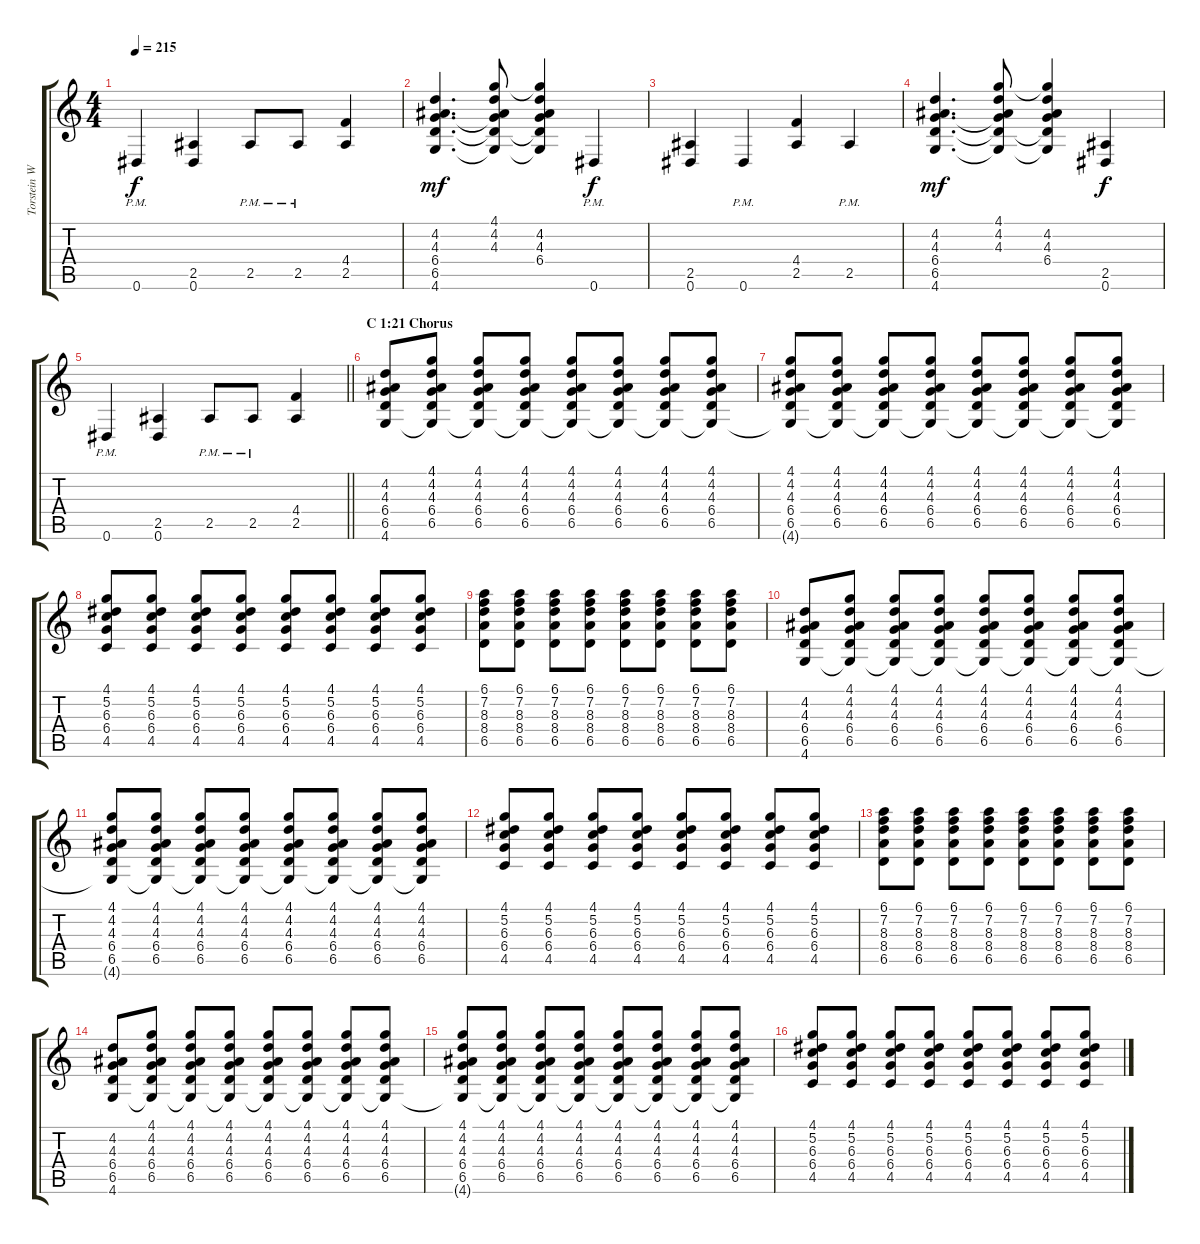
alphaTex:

\track ("Torstein Wickberg (Rhythm Guitar)" "Torstein W") {instrument electricguitarclean}
\staff {score tabs}
\tuning (Eb4 Bb3 Gb3 Db3 Ab2 Eb2) {hide}
\ts (4 4)
\tempo 215
\clef g2
\ks c
0.6{pm}.4{dy f} (2.5 0.6).4 2.5{pm}.8 2.5{pm}.8 (4.4 2.5).4 |
(4.2 4.3 6.4 6.5 4.6).4{d dy mf} (4.1 4.2 4.3 6.4{t} 6.5{t} 4.6{t}).8 (4.1{t} 4.2 4.3 6.4 6.5{t} 4.6{t}).4 0.6{pm}.4{dy f} |
(2.5 0.6).4 0.6{pm}.4 (4.4 2.5).4 2.5{pm}.4 |
(4.2 4.3 6.4 6.5 4.6).4{d dy mf} (4.1 4.2 4.3 6.4{t} 6.5{t} 4.6{t}).8 (4.1{t} 4.2 4.3 6.4 6.5{t} 4.6{t}).4 (2.5 0.6).4{dy f} |
\barLineRight lightlight
0.6{pm}.4 (2.5 0.6).4 2.5{pm}.8 2.5{pm}.8 (4.4 2.5).4 |
\section ("" "C 1:21 Chorus")
(4.2 4.3 6.4 6.5 4.6).8{instrument distortionguitar} (4.1 4.2 4.3 6.4 6.5 4.6{t}).8 (4.1 4.2 4.3 6.4 6.5 4.6{t}).8 (4.1 4.2 4.3 6.4 6.5 4.6{t}).8 (4.1 4.2 4.3 6.4 6.5 4.6{t}).8 (4.1 4.2 4.3 6.4 6.5 4.6{t}).8 (4.1 4.2 4.3 6.4 6.5 4.6{t}).8 (4.1 4.2 4.3 6.4 6.5 4.6{t}).8 |
(4.1 4.2 4.3 6.4 6.5 4.6{t}).8 (4.1 4.2 4.3 6.4 6.5 4.6{t}).8 (4.1 4.2 4.3 6.4 6.5 4.6{t}).8 (4.1 4.2 4.3 6.4 6.5 4.6{t}).8 (4.1 4.2 4.3 6.4 6.5 4.6{t}).8 (4.1 4.2 4.3 6.4 6.5 4.6{t}).8 (4.1 4.2 4.3 6.4 6.5 4.6{t}).8 (4.1 4.2 4.3 6.4 6.5 4.6{t}).8 |
(4.1 5.2 6.3 6.4 4.5).8 (4.1 5.2 6.3 6.4 4.5).8 (4.1 5.2 6.3 6.4 4.5).8 (4.1 5.2 6.3 6.4 4.5).8 (4.1 5.2 6.3 6.4 4.5).8 (4.1 5.2 6.3 6.4 4.5).8 (4.1 5.2 6.3 6.4 4.5).8 (4.1 5.2 6.3 6.4 4.5).8 |
(6.1 7.2 8.3 8.4 6.5).8 (6.1 7.2 8.3 8.4 6.5).8 (6.1 7.2 8.3 8.4 6.5).8 (6.1 7.2 8.3 8.4 6.5).8 (6.1 7.2 8.3 8.4 6.5).8 (6.1 7.2 8.3 8.4 6.5).8 (6.1 7.2 8.3 8.4 6.5).8 (6.1 7.2 8.3 8.4 6.5).8 |
(4.2 4.3 6.4 6.5 4.6).8 (4.1 4.2 4.3 6.4 6.5 4.6{t}).8 (4.1 4.2 4.3 6.4 6.5 4.6{t}).8 (4.1 4.2 4.3 6.4 6.5 4.6{t}).8 (4.1 4.2 4.3 6.4 6.5 4.6{t}).8 (4.1 4.2 4.3 6.4 6.5 4.6{t}).8 (4.1 4.2 4.3 6.4 6.5 4.6{t}).8 (4.1 4.2 4.3 6.4 6.5 4.6{t}).8 |
(4.1 4.2 4.3 6.4 6.5 4.6{t}).8 (4.1 4.2 4.3 6.4 6.5 4.6{t}).8 (4.1 4.2 4.3 6.4 6.5 4.6{t}).8 (4.1 4.2 4.3 6.4 6.5 4.6{t}).8 (4.1 4.2 4.3 6.4 6.5 4.6{t}).8 (4.1 4.2 4.3 6.4 6.5 4.6{t}).8 (4.1 4.2 4.3 6.4 6.5 4.6{t}).8 (4.1 4.2 4.3 6.4 6.5 4.6{t}).8 |
(4.1 5.2 6.3 6.4 4.5).8 (4.1 5.2 6.3 6.4 4.5).8 (4.1 5.2 6.3 6.4 4.5).8 (4.1 5.2 6.3 6.4 4.5).8 (4.1 5.2 6.3 6.4 4.5).8 (4.1 5.2 6.3 6.4 4.5).8 (4.1 5.2 6.3 6.4 4.5).8 (4.1 5.2 6.3 6.4 4.5).8 |
(6.1 7.2 8.3 8.4 6.5).8 (6.1 7.2 8.3 8.4 6.5).8 (6.1 7.2 8.3 8.4 6.5).8 (6.1 7.2 8.3 8.4 6.5).8 (6.1 7.2 8.3 8.4 6.5).8 (6.1 7.2 8.3 8.4 6.5).8 (6.1 7.2 8.3 8.4 6.5).8 (6.1 7.2 8.3 8.4 6.5).8 |
(4.2 4.3 6.4 6.5 4.6).8 (4.1 4.2 4.3 6.4 6.5 4.6{t}).8 (4.1 4.2 4.3 6.4 6.5 4.6{t}).8 (4.1 4.2 4.3 6.4 6.5 4.6{t}).8 (4.1 4.2 4.3 6.4 6.5 4.6{t}).8 (4.1 4.2 4.3 6.4 6.5 4.6{t}).8 (4.1 4.2 4.3 6.4 6.5 4.6{t}).8 (4.1 4.2 4.3 6.4 6.5 4.6{t}).8 |
(4.1 4.2 4.3 6.4 6.5 4.6{t}).8 (4.1 4.2 4.3 6.4 6.5 4.6{t}).8 (4.1 4.2 4.3 6.4 6.5 4.6{t}).8 (4.1 4.2 4.3 6.4 6.5 4.6{t}).8 (4.1 4.2 4.3 6.4 6.5 4.6{t}).8 (4.1 4.2 4.3 6.4 6.5 4.6{t}).8 (4.1 4.2 4.3 6.4 6.5 4.6{t}).8 (4.1 4.2 4.3 6.4 6.5 4.6{t}).8 |
(4.1 5.2 6.3 6.4 4.5).8 (4.1 5.2 6.3 6.4 4.5).8 (4.1 5.2 6.3 6.4 4.5).8 (4.1 5.2 6.3 6.4 4.5).8 (4.1 5.2 6.3 6.4 4.5).8 (4.1 5.2 6.3 6.4 4.5).8 (4.1 5.2 6.3 6.4 4.5).8 (4.1 5.2 6.3 6.4 4.5).8
